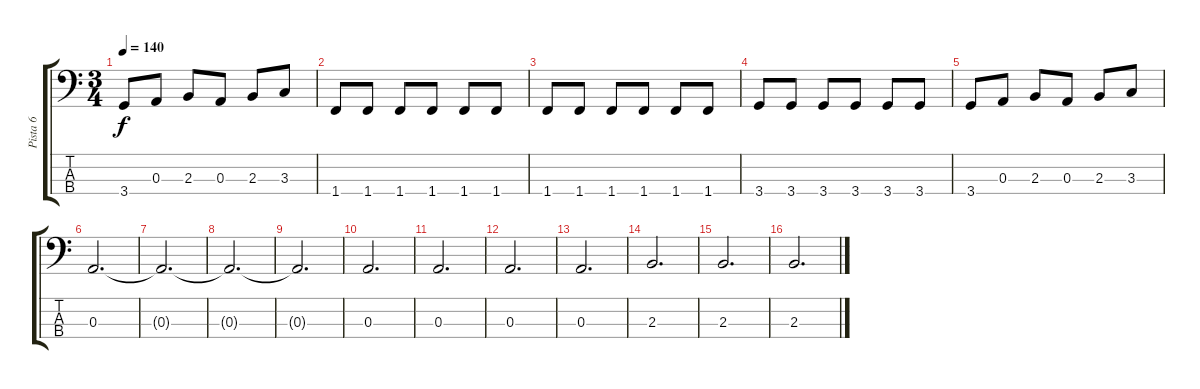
\track ("Pista 6" "Pista 6") {instrument electricbassfinger}
\staff {score tabs}
\tuning (G2 D2 A1 E1) {hide}
\ts (3 4)
\tempo 140
\clef f4
\ks c
3.4.8{dy f} 0.3.8 2.3.8 0.3.8 2.3.8 3.3.8 |
1.4.8 1.4.8 1.4.8 1.4.8 1.4.8 1.4.8 |
1.4.8 1.4.8 1.4.8 1.4.8 1.4.8 1.4.8 |
3.4.8 3.4.8 3.4.8 3.4.8 3.4.8 3.4.8 |
3.4.8 0.3.8 2.3.8 0.3.8 2.3.8 3.3.8 |
0.3.2{d} |
0.3{t}.2{d} |
0.3{t}.2{d} |
0.3{t}.2{d} |
0.3.2{d} |
0.3.2{d} |
0.3.2{d} |
0.3.2{d} |
2.3.2{d} |
2.3.2{d} |
2.3.2{d}
